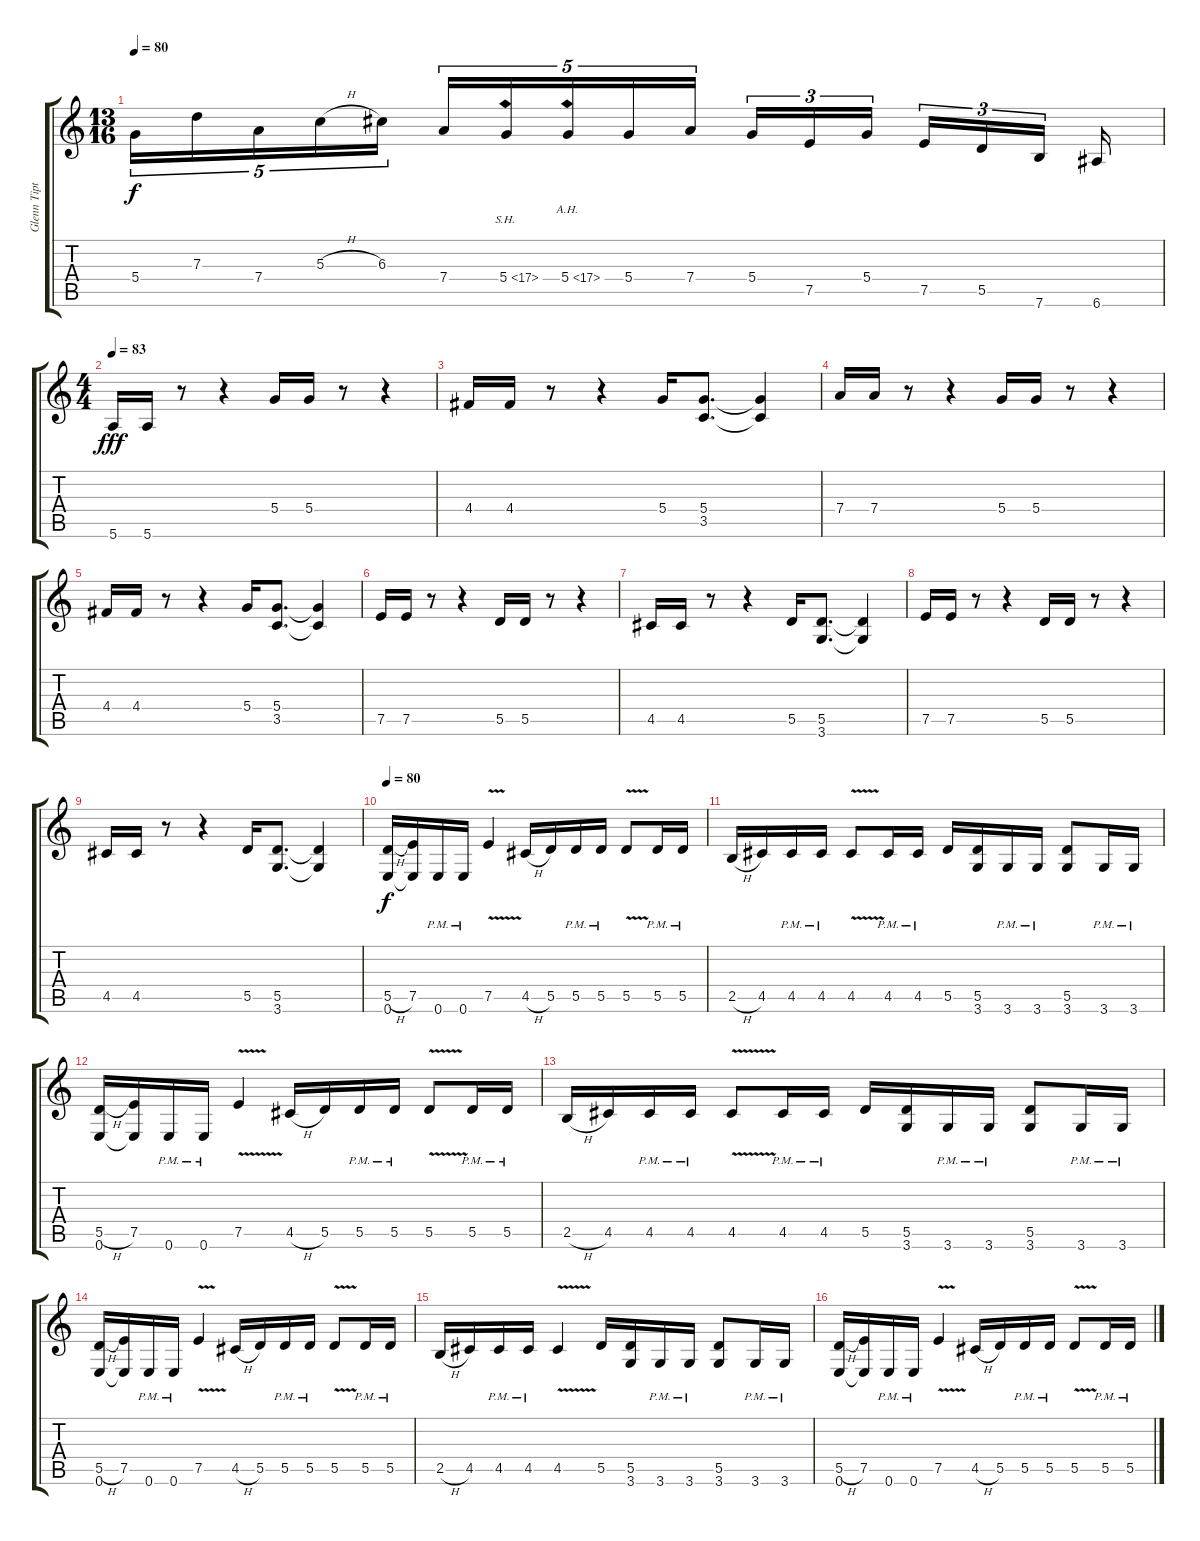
\track ("Glenn Tipton" "Glenn Tipt") {instrument distortionguitar}
\staff {score tabs}
\tuning (E4 B3 G3 D3 A2 E2) {hide}
\ts (13 16)
\tempo 80
\clef g2
\ks c
5.4.16{tu (5 4) dy f balance 14} 7.3.16{tu (5 4) balance 13} 7.4.16{tu (5 4) balance 12} 5.3{h}.16{tu (5 4) balance 11} 6.3.16{tu (5 4) balance 10} 7.4.16{tu (5 4) balance 9} 5.4{sh 12}.16{tu (5 4) balance 8} 5.4{ah 12}.16{tu (5 4) balance 7} 5.4.16{tu (5 4) balance 6} 7.4.16{tu (5 4) balance 5} 5.4.16{tu (3 2) balance 4} 7.5.16{tu (3 2) balance 3} 5.4.16{tu (3 2) balance 2} 7.5.16{tu (3 2) balance 1} 5.5.16{tu (3 2)} 7.6.16{tu (3 2)} 6.6.16 |
\ts (4 4)
\tempo 83
5.6.16{dy fff volume 14 balance 15} 5.6.16 r.8 r.4 5.4.16 5.4.16 r.8 r.4 |
4.4.16 4.4.16 r.8 r.4 5.4.16 (5.4 3.5).8{d} (5.4{t} 3.5{t}).4 |
7.4.16 7.4.16 r.8 r.4 5.4.16 5.4.16 r.8 r.4 |
4.4.16 4.4.16 r.8 r.4 5.4.16 (5.4 3.5).8{d} (5.4{t} 3.5{t}).4 |
7.5.16 7.5.16 r.8 r.4 5.5.16 5.5.16 r.8 r.4 |
4.5.16 4.5.16 r.8 r.4 5.5.16 (5.5 3.6).8{d} (5.5{t} 3.6{t}).4 |
7.5.16 7.5.16 r.8 r.4 5.5.16 5.5.16 r.8 r.4 |
4.5.16 4.5.16 r.8 r.4 5.5.16 (5.5 3.6).8{d} (5.5{t} 3.6{t}).4 |
\tempo 80
(5.5{h} 0.6).16{dy f} (7.5 0.6{t}).16 0.6{pm}.16 0.6{pm}.16 7.5{v}.4 4.5{h}.16 5.5.16 5.5{pm}.16 5.5{pm}.16 5.5{v}.8 5.5{pm}.16 5.5{pm}.16 |
2.5{h}.16 4.5.16 4.5{pm}.16 4.5{pm}.16 4.5{v}.8 4.5{pm}.16 4.5{pm}.16 5.5.16 (5.5 3.6).16 3.6{pm}.16 3.6{pm}.16 (5.5 3.6).8 3.6{pm}.16 3.6{pm}.16 |
(5.5{h} 0.6).16 (7.5 0.6{t}).16 0.6{pm}.16 0.6{pm}.16 7.5{v}.4 4.5{h}.16 5.5.16 5.5{pm}.16 5.5{pm}.16 5.5{v}.8 5.5{pm}.16 5.5{pm}.16 |
2.5{h}.16 4.5.16 4.5{pm}.16 4.5{pm}.16 4.5{v}.8 4.5{pm}.16 4.5{pm}.16 5.5.16 (5.5 3.6).16 3.6{pm}.16 3.6{pm}.16 (5.5 3.6).8 3.6{pm}.16 3.6{pm}.16 |
(5.5{h} 0.6).16 (7.5 0.6{t}).16 0.6{pm}.16 0.6{pm}.16 7.5{v}.4 4.5{h}.16 5.5.16 5.5{pm}.16 5.5{pm}.16 5.5{v}.8 5.5{pm}.16 5.5{pm}.16 |
2.5{h}.16 4.5.16 4.5{pm}.16 4.5{pm}.16 4.5{v}.4 5.5.16 (5.5 3.6).16 3.6{pm}.16 3.6{pm}.16 (5.5 3.6).8 3.6{pm}.16 3.6{pm}.16 |
(5.5{h} 0.6).16 (7.5 0.6{t}).16 0.6{pm}.16 0.6{pm}.16 7.5{v}.4 4.5{h}.16 5.5.16 5.5{pm}.16 5.5{pm}.16 5.5{v}.8 5.5{pm}.16 5.5{pm}.16
